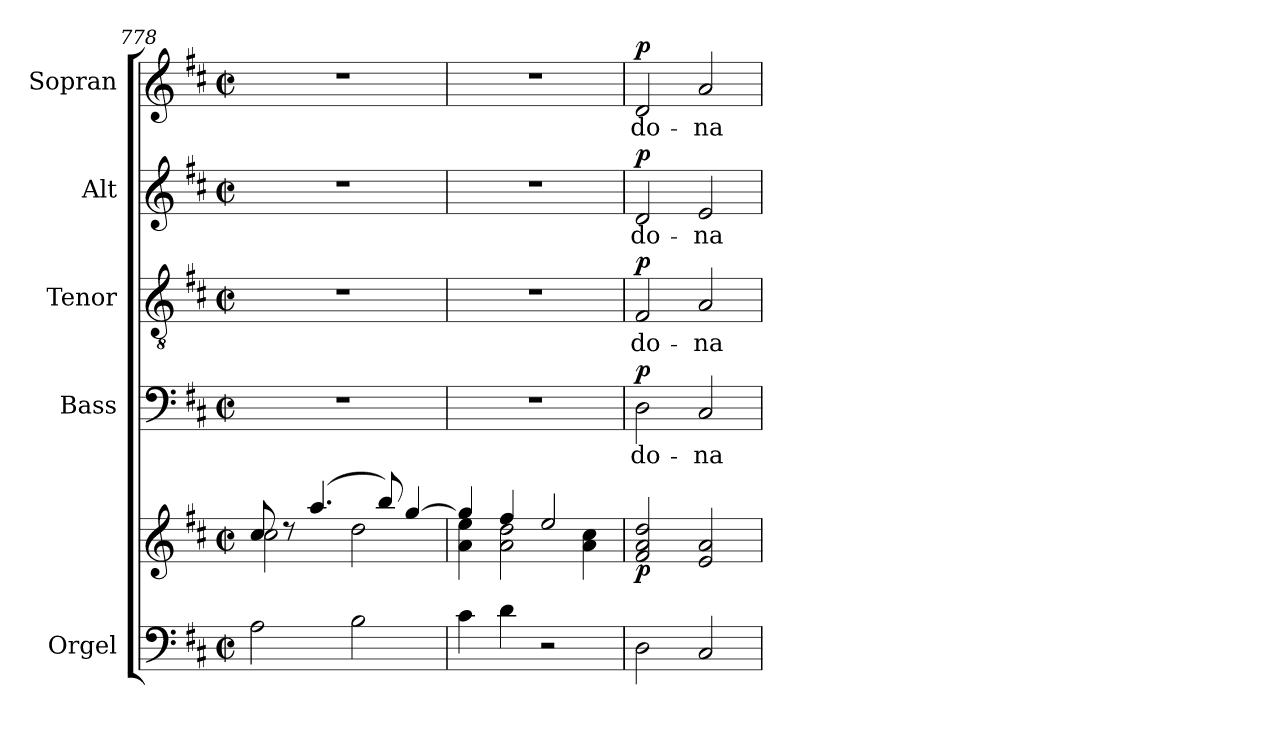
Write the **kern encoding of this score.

**kern	**kern	**dynam	**kern	**text	**dynam	**kern	**text	**dynam	**kern	**text	**dynam	**kern	**text	**dynam
*part5	*part5	*part5	*part4	*part4	*part4	*part3	*part3	*part3	*part2	*part2	*part2	*part1	*part1	*part1
*staff6	*staff5	*staff5/6	*staff4	*staff4	*staff4	*staff3	*staff3	*staff3	*staff2	*staff2	*staff2	*staff1	*staff1	*staff1
*I"Orgel	*	*	*I"Bass	*	*	*I"Tenor	*	*	*I"Alt	*	*	*I"Sopran	*	*
*I'Org.	*	*	*I'B.	*	*	*I'T.	*	*	*I'A.	*	*	*I'S.	*	*
*clefF4	*clefG2	*	*clefF4	*	*	*clefGv2	*	*	*clefG2	*	*	*clefG2	*	*
*k[f#c#]	*k[f#c#]	*	*k[f#c#]	*	*	*k[f#c#]	*	*	*k[f#c#]	*	*	*k[f#c#]	*	*
*D:	*D:	*	*D:	*	*	*D:	*	*	*D:	*	*	*D:	*	*
*M2/2	*M2/2	*	*M2/2	*	*	*M2/2	*	*	*M2/2	*	*	*M2/2	*	*
*met(c|)	*met(c|)	*	*met(c|)	*	*	*met(c|)	*	*	*met(c|)	*	*	*met(c|)	*	*
=778	=778	=778	=778	=778	=778	=778	=778	=778	=778	=778	=778	=778	=778	=778
*	*^	*	*	*	*	*	*	*	*	*	*	*	*	*
2A\	8cc#/	2cc#\	.	1r	.	.	1r	.	.	1r	.	.	1r	.	.
.	8rdd	.	.	.	.	.	.	.	.	.	.	.	.	.	.
.	(4.aa/	.	.	.	.	.	.	.	.	.	.	.	.	.	.
2B\	.	2dd\	.	.	.	.	.	.	.	.	.	.	.	.	.
.	8bb/)	.	.	.	.	.	.	.	.	.	.	.	.	.	.
.	[>4gg/	.	.	.	.	.	.	.	.	.	.	.	.	.	.
=779	=779	=779	=779	=779	=779	=779	=779	=779	=779	=779	=779	=779	=779	=779	=779
4c#\	4gg/]	4a\ 4ee\	.	1r	.	.	1r	.	.	1r	.	.	1r	.	.
4d\	4ff#/	2a\ 2dd\	.	.	.	.	.	.	.	.	.	.	.	.	.
2r	2ee/	.	.	.	.	.	.	.	.	.	.	.	.	.	.
.	.	4a\ 4cc#\	.	.	.	.	.	.	.	.	.	.	.	.	.
=780	=780	=780	=780	=780	=780	=780	=780	=780	=780	=780	=780	=780	=780	=780	=780
!	!	!	!LO:DY:b	!	!LO:LY:b	!LO:DY:a	!	!LO:LY:b	!LO:DY:a	!	!LO:LY:b	!LO:DY:a	!	!LO:LY:b	!LO:DY:a
*	*v	*v	*	*	*	*	*	*	*	*	*	*	*	*	*
2D\	2f#/ 2a/ 2dd/	p	2D\	do-	p	2F#/	do-	p	2d/	do-	p	2d/	do-	p
!	!	!	!	!LO:LY:b	!	!	!LO:LY:b	!	!	!LO:LY:b	!	!	!LO:LY:b	!
2C#/	2e/ 2a/	.	2C#/	-na	.	2A/	-na	.	2e/	-na	.	2a/	-na	.
=	=	=	=	=	=	=	=	=	=	=	=	=	=	=
*-	*-	*-	*-	*-	*-	*-	*-	*-	*-	*-	*-	*-	*-	*-
